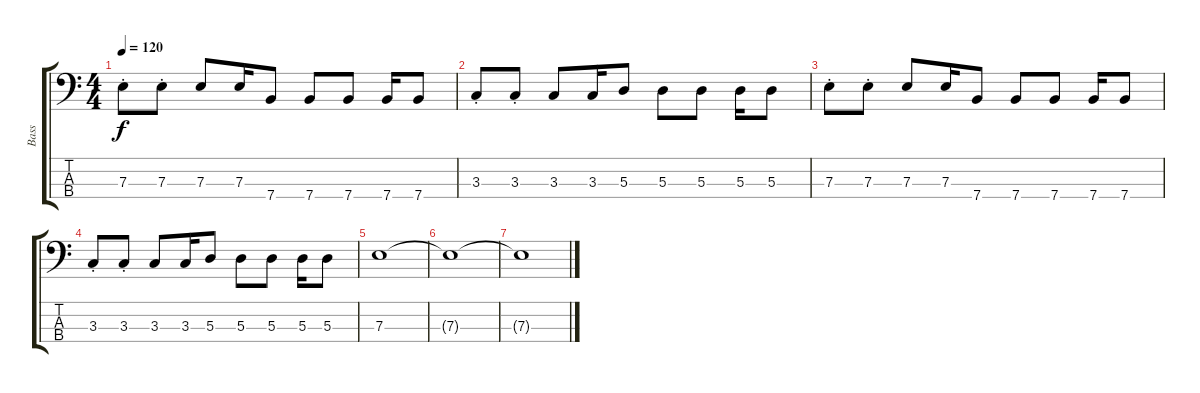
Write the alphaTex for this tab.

\track ("Bass" "Bass") {instrument electricbassfinger}
\staff {score tabs}
\tuning (G2 D2 A1 E1) {hide}
\ts (4 4)
\tempo 120
\clef f4
\ks c
7.3{st}.8{dy f} 7.3{st}.8 7.3.8 7.3.16 7.4.8 7.4.8 7.4.8 7.4.16 7.4.8 |
3.3{st}.8 3.3{st}.8 3.3.8 3.3.16 5.3.8 5.3.8 5.3.8 5.3.16 5.3.8 |
7.3{st}.8 7.3{st}.8 7.3.8 7.3.16 7.4.8 7.4.8 7.4.8 7.4.16 7.4.8 |
3.3{st}.8 3.3{st}.8 3.3.8 3.3.16 5.3.8 5.3.8 5.3.8 5.3.16 5.3.8 |
7.3.1{volume 0} |
7.3{t}.1 |
7.3{t}.1
